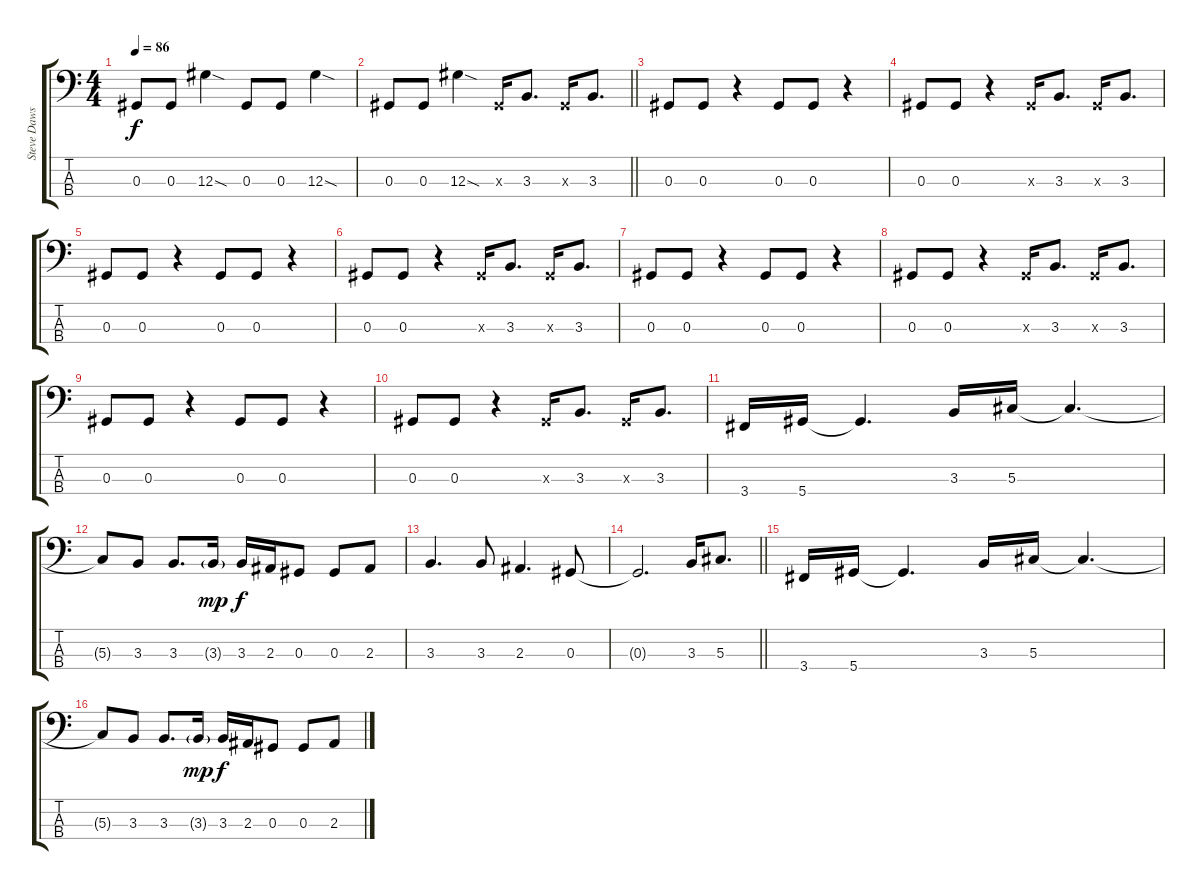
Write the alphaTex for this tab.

\track ("Steve Dawson" "Steve Daws") {instrument electricbassfinger}
\staff {score tabs}
\tuning (Gb2 Db2 Ab1 Eb1) {hide}
\ts (4 4)
\tempo 86
\clef f4
\ks c
0.3.8{dy f} 0.3.8 12.3{sod}.4 0.3.8 0.3.8 12.3{sod}.4 |
\barLineRight lightlight
0.3.8 0.3.8 12.3{sod}.4 0.3{x}.16 3.3.8{d} 0.3{x}.16 3.3.8{d} |
0.3.8 0.3.8 r.4 0.3.8 0.3.8 r.4 |
0.3.8 0.3.8 r.4 0.3{x}.16 3.3.8{d} 0.3{x}.16 3.3.8{d} |
0.3.8 0.3.8 r.4 0.3.8 0.3.8 r.4 |
0.3.8 0.3.8 r.4 0.3{x}.16 3.3.8{d} 0.3{x}.16 3.3.8{d} |
0.3.8 0.3.8 r.4 0.3.8 0.3.8 r.4 |
0.3.8 0.3.8 r.4 0.3{x}.16 3.3.8{d} 0.3{x}.16 3.3.8{d} |
0.3.8 0.3.8 r.4 0.3.8 0.3.8 r.4 |
0.3.8 0.3.8 r.4 0.3{x}.16 3.3.8{d} 0.3{x}.16 3.3.8{d} |
3.4.16 5.4.16 5.4{t}.4{d} 3.3.16 5.3.16 5.3{t}.4{d} |
5.3{t}.8 3.3.8 3.3.8{d} 3.3{g}.16{dy mp} 3.3.16{dy f} 2.3.16 0.3.8 0.3.8 2.3.8 |
3.3.4{d} 3.3.8 2.3.4{d} 0.3.8 |
\barLineRight lightlight
0.3{t}.2{d} 3.3.16 5.3.8{d} |
3.4.16 5.4.16 5.4{t}.4{d} 3.3.16 5.3.16 5.3{t}.4{d} |
5.3{t}.8 3.3.8 3.3.8{d} 3.3{g}.16{dy mp} 3.3.16{dy f} 2.3.16 0.3.8 0.3.8 2.3.8
